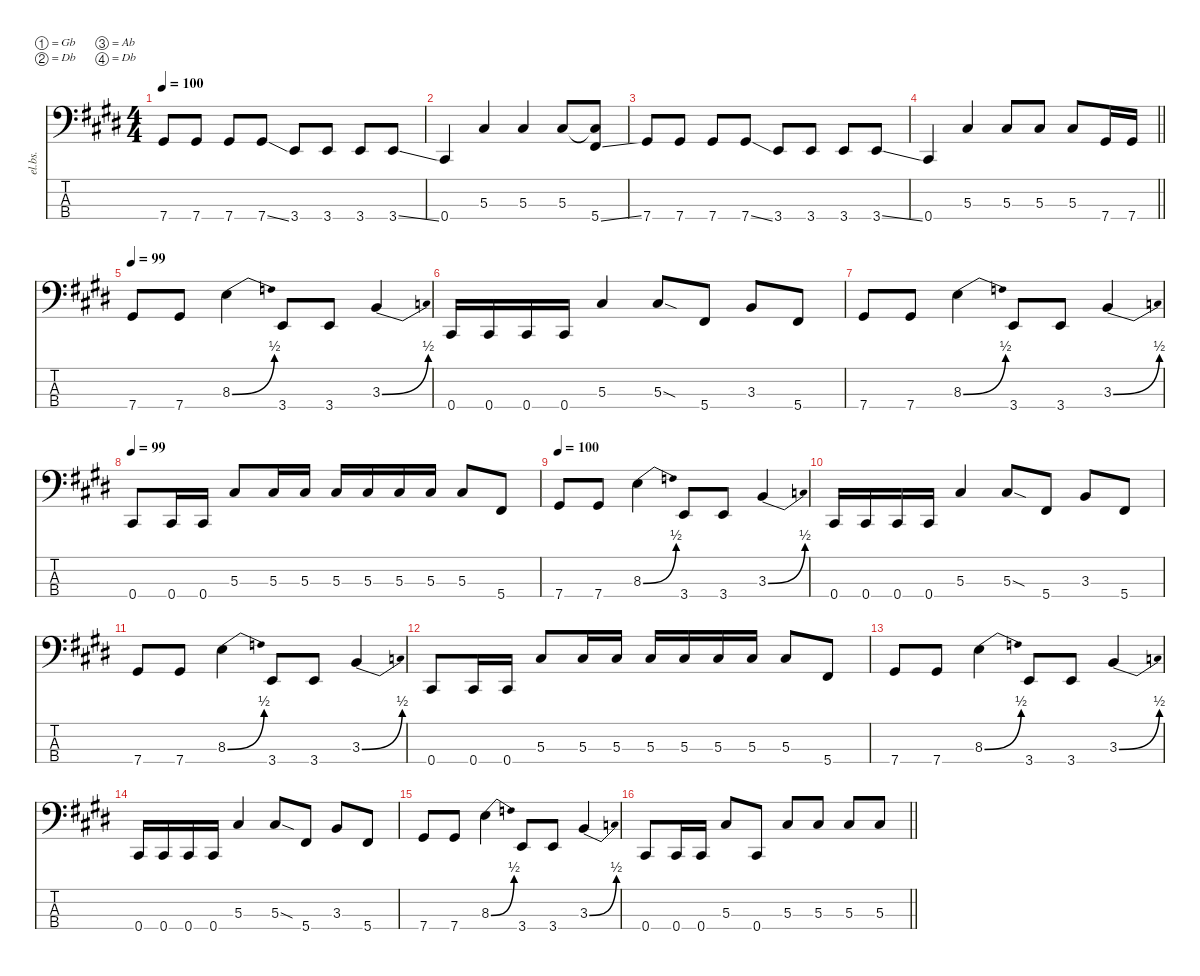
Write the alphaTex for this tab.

\defaultSystemsLayout 4
\hideDynamics
\bracketExtendMode nobrackets
\otherSystemsTrackNameOrientation horizontal
\track ("Bass" "el.bs.") {instrument electricbasspick}
\staff {score tabs}
\tuning (Gb2 Db2 Ab1 Db1)
\ts (4 4)
\tempo 100
\clef f4
\ks c#minor
7.4{acc #}.8{dy f beam Up} 7.4{acc #}.8{beam Up} 7.4{acc #}.8{beam Up} 7.4{ss acc #}.8{beam Up} 3.4{acc forcenatural}.8{beam Up} 3.4{acc forcenatural}.8{beam Up} 3.4{acc forcenatural}.8{beam Up} 3.4{ss acc forcenatural}.8{beam Up} |
0.4{acc #}.4{beam Up} 5.3{acc #}.4{beam Up} 5.3{acc #}.4{beam Up} 5.3{acc #}.8{beam Up} (5.3{t acc #} 5.4{ss acc #}).8{beam Up} |
7.4{acc #}.8{beam Up} 7.4{acc #}.8{beam Up} 7.4{acc #}.8{beam Up} 7.4{ss acc #}.8{beam Up} 3.4{acc forcenatural}.8{beam Up} 3.4{acc forcenatural}.8{beam Up} 3.4{acc forcenatural}.8{beam Up} 3.4{ss acc forcenatural}.8{beam Up} |
\barLineRight lightlight
0.4{acc #}.4{beam Up} 5.3{acc #}.4{beam Up} 5.3{acc #}.8{beam Up} 5.3{acc #}.8{beam Up} 5.3{acc #}.8{beam Up} 7.4{acc #}.16{beam Up} 7.4{acc #}.16{beam Up} |
\tempo 99
7.4{acc #}.8{beam Up} 7.4{acc #}.8{beam Up} 8.3{be (bend 0 0 30 2) acc forcenatural}.4{beam Down} 3.4{acc forcenatural}.8{beam Up} 3.4{acc forcenatural}.8{beam Up} 3.3{be (bend 0 0 4.999999799999999 2) acc forcenatural}.4{beam Up} |
0.4{acc #}.16{beam Up} 0.4{acc #}.16{beam Up} 0.4{acc #}.16{beam Up} 0.4{acc #}.16{beam Up} 5.3{acc #}.4{beam Up} 5.3{sod acc #}.8{beam Up} 5.4{acc #}.8{beam Up} 3.3{acc forcenatural}.8{beam Up} 5.4{acc #}.8{beam Up} |
7.4{acc #}.8{beam Up} 7.4{acc #}.8{beam Up} 8.3{be (bend 0 0 30 2) acc forcenatural}.4{beam Down} 3.4{acc forcenatural}.8{beam Up} 3.4{acc forcenatural}.8{beam Up} 3.3{be (bend 0 0 4.999999799999999 2) acc forcenatural}.4{beam Up} |
\tempo 99
0.4{acc #}.8{beam Up} 0.4{acc #}.16{beam Up} 0.4{acc #}.16{beam Up} 5.3{acc #}.8{beam Up} 5.3{acc #}.16{beam Up} 5.3{acc #}.16{beam Up} 5.3{acc #}.16{beam Up} 5.3{acc #}.16{beam Up} 5.3{acc #}.16{beam Up} 5.3{acc #}.16{beam Up} 5.3{acc #}.8{beam Up} 5.4{acc #}.8{beam Up} |
\tempo 100
7.4{acc #}.8{beam Up} 7.4{acc #}.8{beam Up} 8.3{be (bend 0 0 30 2) acc forcenatural}.4{beam Down} 3.4{acc forcenatural}.8{beam Up} 3.4{acc forcenatural}.8{beam Up} 3.3{be (bend 0 0 4.999999799999999 2) acc forcenatural}.4{beam Up} |
0.4{acc #}.16{beam Up} 0.4{acc #}.16{beam Up} 0.4{acc #}.16{beam Up} 0.4{acc #}.16{beam Up} 5.3{acc #}.4{beam Up} 5.3{sod acc #}.8{beam Up} 5.4{acc #}.8{beam Up} 3.3{acc forcenatural}.8{beam Up} 5.4{acc #}.8{beam Up} |
7.4{acc #}.8{beam Up} 7.4{acc #}.8{beam Up} 8.3{be (bend 0 0 30 2) acc forcenatural}.4{beam Down} 3.4{acc forcenatural}.8{beam Up} 3.4{acc forcenatural}.8{beam Up} 3.3{be (bend 0 0 4.999999799999999 2) acc forcenatural}.4{beam Up} |
0.4{acc #}.8{beam Up} 0.4{acc #}.16{beam Up} 0.4{acc #}.16{beam Up} 5.3{acc #}.8{beam Up} 5.3{acc #}.16{beam Up} 5.3{acc #}.16{beam Up} 5.3{acc #}.16{beam Up} 5.3{acc #}.16{beam Up} 5.3{acc #}.16{beam Up} 5.3{acc #}.16{beam Up} 5.3{acc #}.8{beam Up} 5.4{acc #}.8{beam Up} |
7.4{acc #}.8{beam Up} 7.4{acc #}.8{beam Up} 8.3{be (bend 0 0 30 2) acc forcenatural}.4{beam Down} 3.4{acc forcenatural}.8{beam Up} 3.4{acc forcenatural}.8{beam Up} 3.3{be (bend 0 0 4.999999799999999 2) acc forcenatural}.4{beam Up} |
0.4{acc #}.16{beam Up} 0.4{acc #}.16{beam Up} 0.4{acc #}.16{beam Up} 0.4{acc #}.16{beam Up} 5.3{acc #}.4{beam Up} 5.3{sod acc #}.8{beam Up} 5.4{acc #}.8{beam Up} 3.3{acc forcenatural}.8{beam Up} 5.4{acc #}.8{beam Up} |
7.4{acc #}.8{beam Up} 7.4{acc #}.8{beam Up} 8.3{be (bend 0 0 30 2) acc forcenatural}.4{beam Down} 3.4{acc forcenatural}.8{beam Up} 3.4{acc forcenatural}.8{beam Up} 3.3{be (bend 0 0 4.999999799999999 2) acc forcenatural}.4{beam Up} |
\barLineRight lightlight
0.4{acc #}.8{beam Up} 0.4{acc #}.16{beam Up} 0.4{acc #}.16{beam Up} 5.3{acc #}.8{beam Up} 0.4{acc #}.8{beam Up} 5.3{acc #}.8{beam Up} 5.3{acc #}.8{beam Up} 5.3{acc #}.8{beam Up} 5.3{acc #}.8{beam Up}
